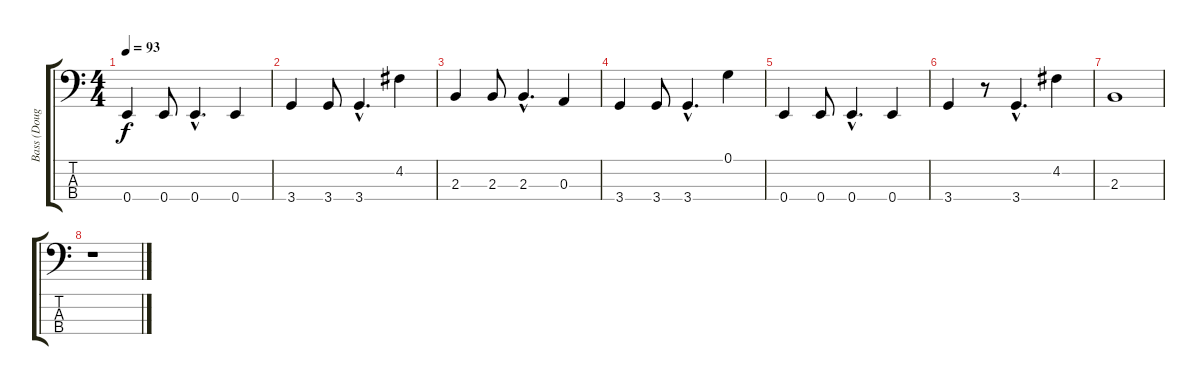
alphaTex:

\track ("Bass (Douglas)" "Bass (Doug") {instrument fretlessbass}
\staff {score tabs}
\tuning (G2 D2 A1 E1) {hide}
\ts (4 4)
\tempo 93
\clef f4
\ks c
0.4.4{dy f} 0.4.8 0.4{hac}.4{d} 0.4.4 |
3.4.4 3.4.8 3.4{hac}.4{d} 4.2.4 |
2.3.4 2.3.8 2.3{hac}.4{d} 0.3.4 |
3.4.4 3.4.8 3.4{hac}.4{d} 0.1.4 |
0.4.4 0.4.8 0.4{hac}.4{d} 0.4.4 |
3.4.4 r.8 3.4{hac}.4{d} 4.2.4 |
2.3.1 |
r.1
